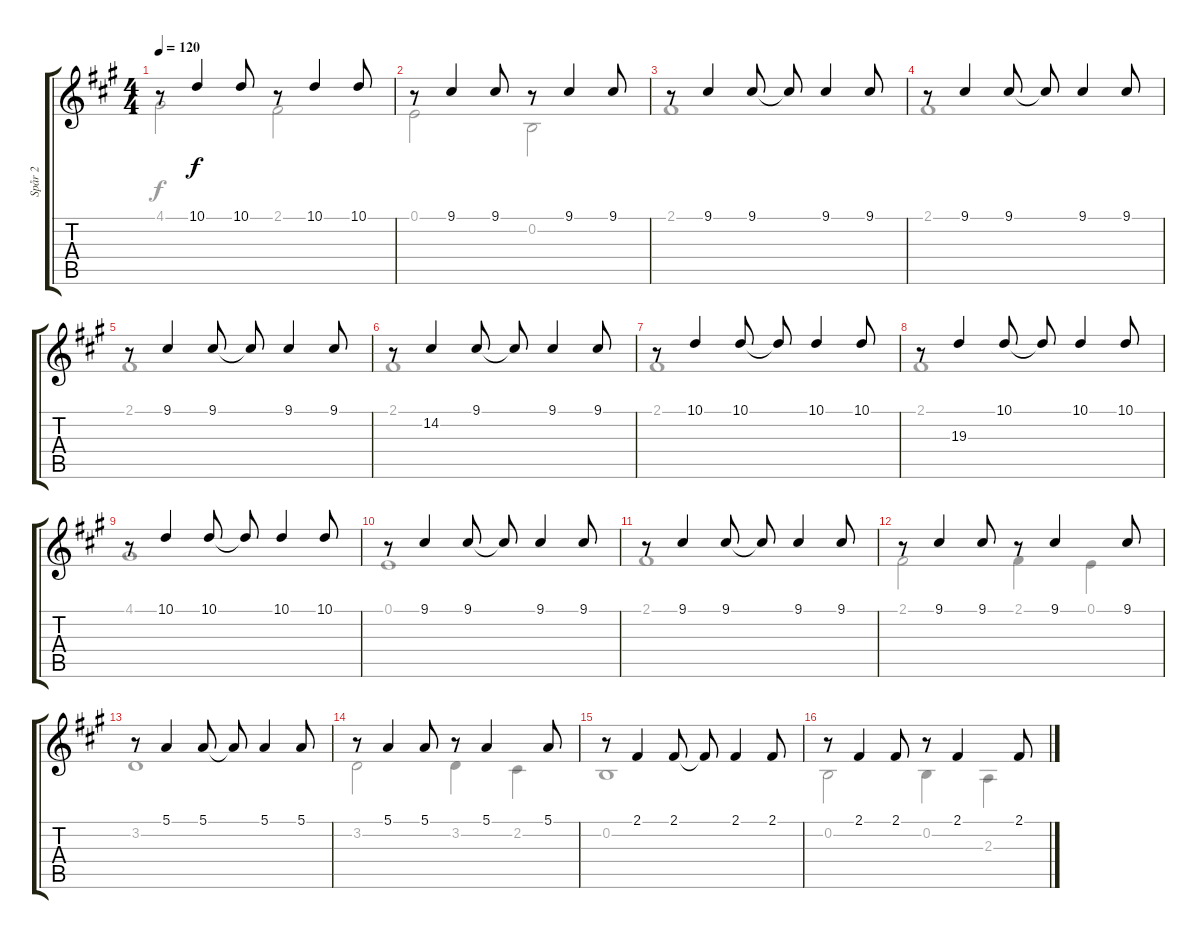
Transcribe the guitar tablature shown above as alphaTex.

\track ("Spår 2" "Spår 2") {instrument acousticgrandpiano}
\staff {score tabs}
\tuning (E4 B3 G3 D3 A2 E2) {hide}
\voice
\ts (4 4)
\tempo 120
\clef g2
\ks a
r.8{dy f} 10.1.4 10.1.8 r.8 10.1.4 10.1.8 |
r.8 9.1.4 9.1.8 r.8 9.1.4 9.1.8 |
r.8 9.1.4 9.1.8 9.1{t}.8 9.1.4 9.1.8 |
r.8 9.1.4 9.1.8 9.1{t}.8 9.1.4 9.1.8 |
r.8 9.1.4 9.1.8 9.1{t}.8 9.1.4 9.1.8 |
r.8 14.2.4 9.1.8 9.1{t}.8 9.1.4 9.1.8 |
r.8 10.1.4 10.1.8 10.1{t}.8 10.1.4 10.1.8 |
r.8 19.3.4 10.1.8 10.1{t}.8 10.1.4 10.1.8 |
r.8 10.1.4 10.1.8 10.1{t}.8 10.1.4 10.1.8 |
r.8 9.1.4 9.1.8 9.1{t}.8 9.1.4 9.1.8 |
r.8 9.1.4 9.1.8 9.1{t}.8 9.1.4 9.1.8 |
r.8 9.1.4 9.1.8 r.8 9.1.4 9.1.8 |
r.8 5.1.4 5.1.8 5.1{t}.8 5.1.4 5.1.8 |
r.8 5.1.4 5.1.8 r.8 5.1.4 5.1.8 |
r.8 2.1.4 2.1.8 2.1{t}.8 2.1.4 2.1.8 |
r.8 2.1.4 2.1.8 r.8 2.1.4 2.1.8
\voice
\clef g2
\ottava regular
\simile none
\ks a
4.1.2{dy f} 2.1.2 |
0.1.2 0.2.2 |
2.1.1 |
2.1.1 |
2.1.1 |
2.1.1 |
2.1.1 |
2.1.1 |
4.1.1 |
0.1.1 |
2.1.1 |
2.1.2 2.1.4 0.1.4 |
3.2.1 |
3.2.2 3.2.4 2.2.4 |
0.2.1 |
0.2.2 0.2.4 2.3.4
